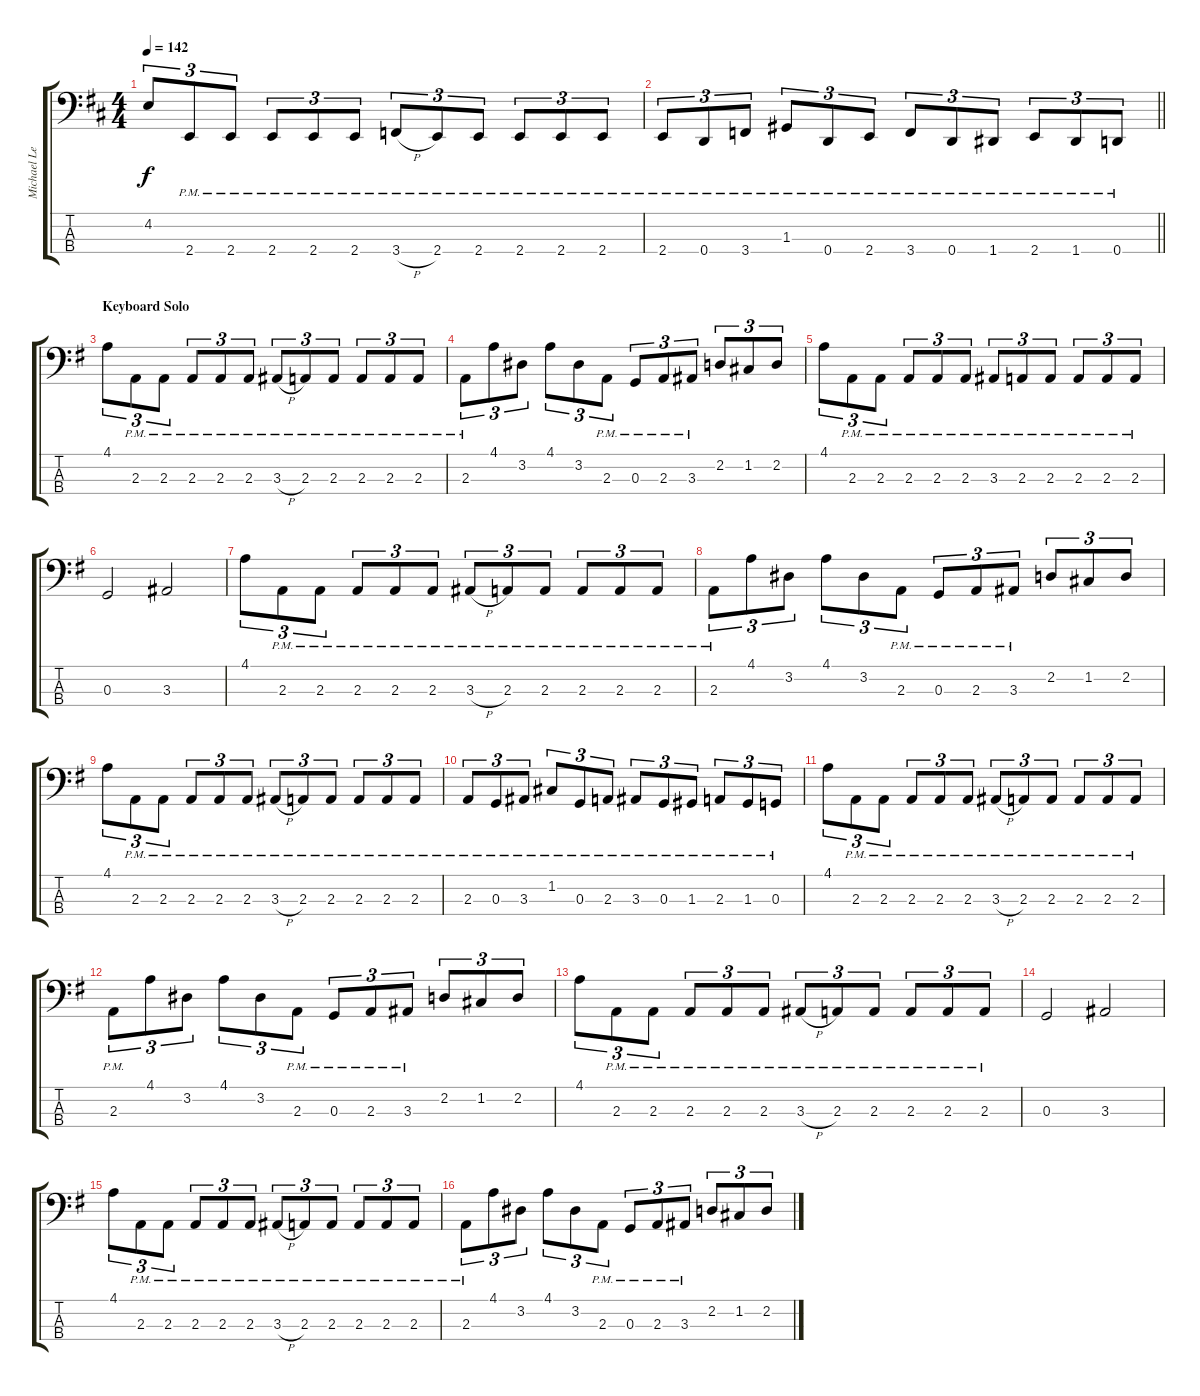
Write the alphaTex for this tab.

\track ("Michael Lepond (bass)" "Michael Le") {instrument electricbassfinger}
\staff {score tabs}
\tuning (F2 C2 G1 D1) {hide}
\ts (4 4)
\tempo 142
\clef f4
\ks bminor
4.2.8{tu (3 2) dy f} 2.4{pm}.8{tu (3 2)} 2.4{pm}.8{tu (3 2)} 2.4{pm}.8{tu (3 2)} 2.4{pm}.8{tu (3 2)} 2.4{pm}.8{tu (3 2)} 3.4{h pm}.8{tu (3 2)} 2.4{pm}.8{tu (3 2)} 2.4{pm}.8{tu (3 2)} 2.4{pm}.8{tu (3 2)} 2.4{pm}.8{tu (3 2)} 2.4{pm}.8{tu (3 2)} |
\barLineRight lightlight
2.4{pm}.8{tu (3 2)} 0.4{pm}.8{tu (3 2)} 3.4{pm}.8{tu (3 2)} 1.3{pm}.8{tu (3 2)} 0.4{pm}.8{tu (3 2)} 2.4{pm}.8{tu (3 2)} 3.4{pm}.8{tu (3 2)} 0.4{pm}.8{tu (3 2)} 1.4{pm}.8{tu (3 2)} 2.4{pm}.8{tu (3 2)} 1.4{pm}.8{tu (3 2)} 0.4{pm}.8{tu (3 2)} |
\section ("" "Keyboard Solo")
\ks eminor
4.1.8{tu (3 2)} 2.3{pm}.8{tu (3 2)} 2.3{pm}.8{tu (3 2)} 2.3{pm}.8{tu (3 2)} 2.3{pm}.8{tu (3 2)} 2.3{pm}.8{tu (3 2)} 3.3{h pm}.8{tu (3 2)} 2.3{pm}.8{tu (3 2)} 2.3{pm}.8{tu (3 2)} 2.3{pm}.8{tu (3 2)} 2.3{pm}.8{tu (3 2)} 2.3{pm}.8{tu (3 2)} |
2.3{pm}.8{tu (3 2)} 4.1.8{tu (3 2)} 3.2.8{tu (3 2)} 4.1.8{tu (3 2)} 3.2.8{tu (3 2)} 2.3{pm}.8{tu (3 2)} 0.3{pm}.8{tu (3 2)} 2.3{pm}.8{tu (3 2)} 3.3{pm}.8{tu (3 2)} 2.2.8{tu (3 2)} 1.2.8{tu (3 2)} 2.2.8{tu (3 2)} |
4.1.8{tu (3 2)} 2.3{pm}.8{tu (3 2)} 2.3{pm}.8{tu (3 2)} 2.3{pm}.8{tu (3 2)} 2.3{pm}.8{tu (3 2)} 2.3{pm}.8{tu (3 2)} 3.3{pm}.8{tu (3 2)} 2.3{pm}.8{tu (3 2)} 2.3{pm}.8{tu (3 2)} 2.3{pm}.8{tu (3 2)} 2.3{pm}.8{tu (3 2)} 2.3{pm}.8{tu (3 2)} |
0.3.2 3.3.2 |
4.1.8{tu (3 2)} 2.3{pm}.8{tu (3 2)} 2.3{pm}.8{tu (3 2)} 2.3{pm}.8{tu (3 2)} 2.3{pm}.8{tu (3 2)} 2.3{pm}.8{tu (3 2)} 3.3{h pm}.8{tu (3 2)} 2.3{pm}.8{tu (3 2)} 2.3{pm}.8{tu (3 2)} 2.3{pm}.8{tu (3 2)} 2.3{pm}.8{tu (3 2)} 2.3{pm}.8{tu (3 2)} |
2.3{pm}.8{tu (3 2)} 4.1.8{tu (3 2)} 3.2.8{tu (3 2)} 4.1.8{tu (3 2)} 3.2.8{tu (3 2)} 2.3{pm}.8{tu (3 2)} 0.3{pm}.8{tu (3 2)} 2.3{pm}.8{tu (3 2)} 3.3{pm}.8{tu (3 2)} 2.2.8{tu (3 2)} 1.2.8{tu (3 2)} 2.2.8{tu (3 2)} |
4.1.8{tu (3 2)} 2.3{pm}.8{tu (3 2)} 2.3{pm}.8{tu (3 2)} 2.3{pm}.8{tu (3 2)} 2.3{pm}.8{tu (3 2)} 2.3{pm}.8{tu (3 2)} 3.3{h pm}.8{tu (3 2)} 2.3{pm}.8{tu (3 2)} 2.3{pm}.8{tu (3 2)} 2.3{pm}.8{tu (3 2)} 2.3{pm}.8{tu (3 2)} 2.3{pm}.8{tu (3 2)} |
2.3{pm}.8{tu (3 2)} 0.3{pm}.8{tu (3 2)} 3.3{pm}.8{tu (3 2)} 1.2{pm}.8{tu (3 2)} 0.3{pm}.8{tu (3 2)} 2.3{pm}.8{tu (3 2)} 3.3{pm}.8{tu (3 2)} 0.3{pm}.8{tu (3 2)} 1.3{pm}.8{tu (3 2)} 2.3{pm}.8{tu (3 2)} 1.3{pm}.8{tu (3 2)} 0.3{pm}.8{tu (3 2)} |
4.1.8{tu (3 2)} 2.3{pm}.8{tu (3 2)} 2.3{pm}.8{tu (3 2)} 2.3{pm}.8{tu (3 2)} 2.3{pm}.8{tu (3 2)} 2.3{pm}.8{tu (3 2)} 3.3{h pm}.8{tu (3 2)} 2.3{pm}.8{tu (3 2)} 2.3{pm}.8{tu (3 2)} 2.3{pm}.8{tu (3 2)} 2.3{pm}.8{tu (3 2)} 2.3{pm}.8{tu (3 2)} |
2.3{pm}.8{tu (3 2)} 4.1.8{tu (3 2)} 3.2.8{tu (3 2)} 4.1.8{tu (3 2)} 3.2.8{tu (3 2)} 2.3{pm}.8{tu (3 2)} 0.3{pm}.8{tu (3 2)} 2.3{pm}.8{tu (3 2)} 3.3{pm}.8{tu (3 2)} 2.2.8{tu (3 2)} 1.2.8{tu (3 2)} 2.2.8{tu (3 2)} |
4.1.8{tu (3 2)} 2.3{pm}.8{tu (3 2)} 2.3{pm}.8{tu (3 2)} 2.3{pm}.8{tu (3 2)} 2.3{pm}.8{tu (3 2)} 2.3{pm}.8{tu (3 2)} 3.3{h pm}.8{tu (3 2)} 2.3{pm}.8{tu (3 2)} 2.3{pm}.8{tu (3 2)} 2.3{pm}.8{tu (3 2)} 2.3{pm}.8{tu (3 2)} 2.3{pm}.8{tu (3 2)} |
0.3.2 3.3.2 |
4.1.8{tu (3 2)} 2.3{pm}.8{tu (3 2)} 2.3{pm}.8{tu (3 2)} 2.3{pm}.8{tu (3 2)} 2.3{pm}.8{tu (3 2)} 2.3{pm}.8{tu (3 2)} 3.3{h pm}.8{tu (3 2)} 2.3{pm}.8{tu (3 2)} 2.3{pm}.8{tu (3 2)} 2.3{pm}.8{tu (3 2)} 2.3{pm}.8{tu (3 2)} 2.3{pm}.8{tu (3 2)} |
2.3{pm}.8{tu (3 2)} 4.1.8{tu (3 2)} 3.2.8{tu (3 2)} 4.1.8{tu (3 2)} 3.2.8{tu (3 2)} 2.3{pm}.8{tu (3 2)} 0.3{pm}.8{tu (3 2)} 2.3{pm}.8{tu (3 2)} 3.3{pm}.8{tu (3 2)} 2.2.8{tu (3 2)} 1.2.8{tu (3 2)} 2.2.8{tu (3 2)}
